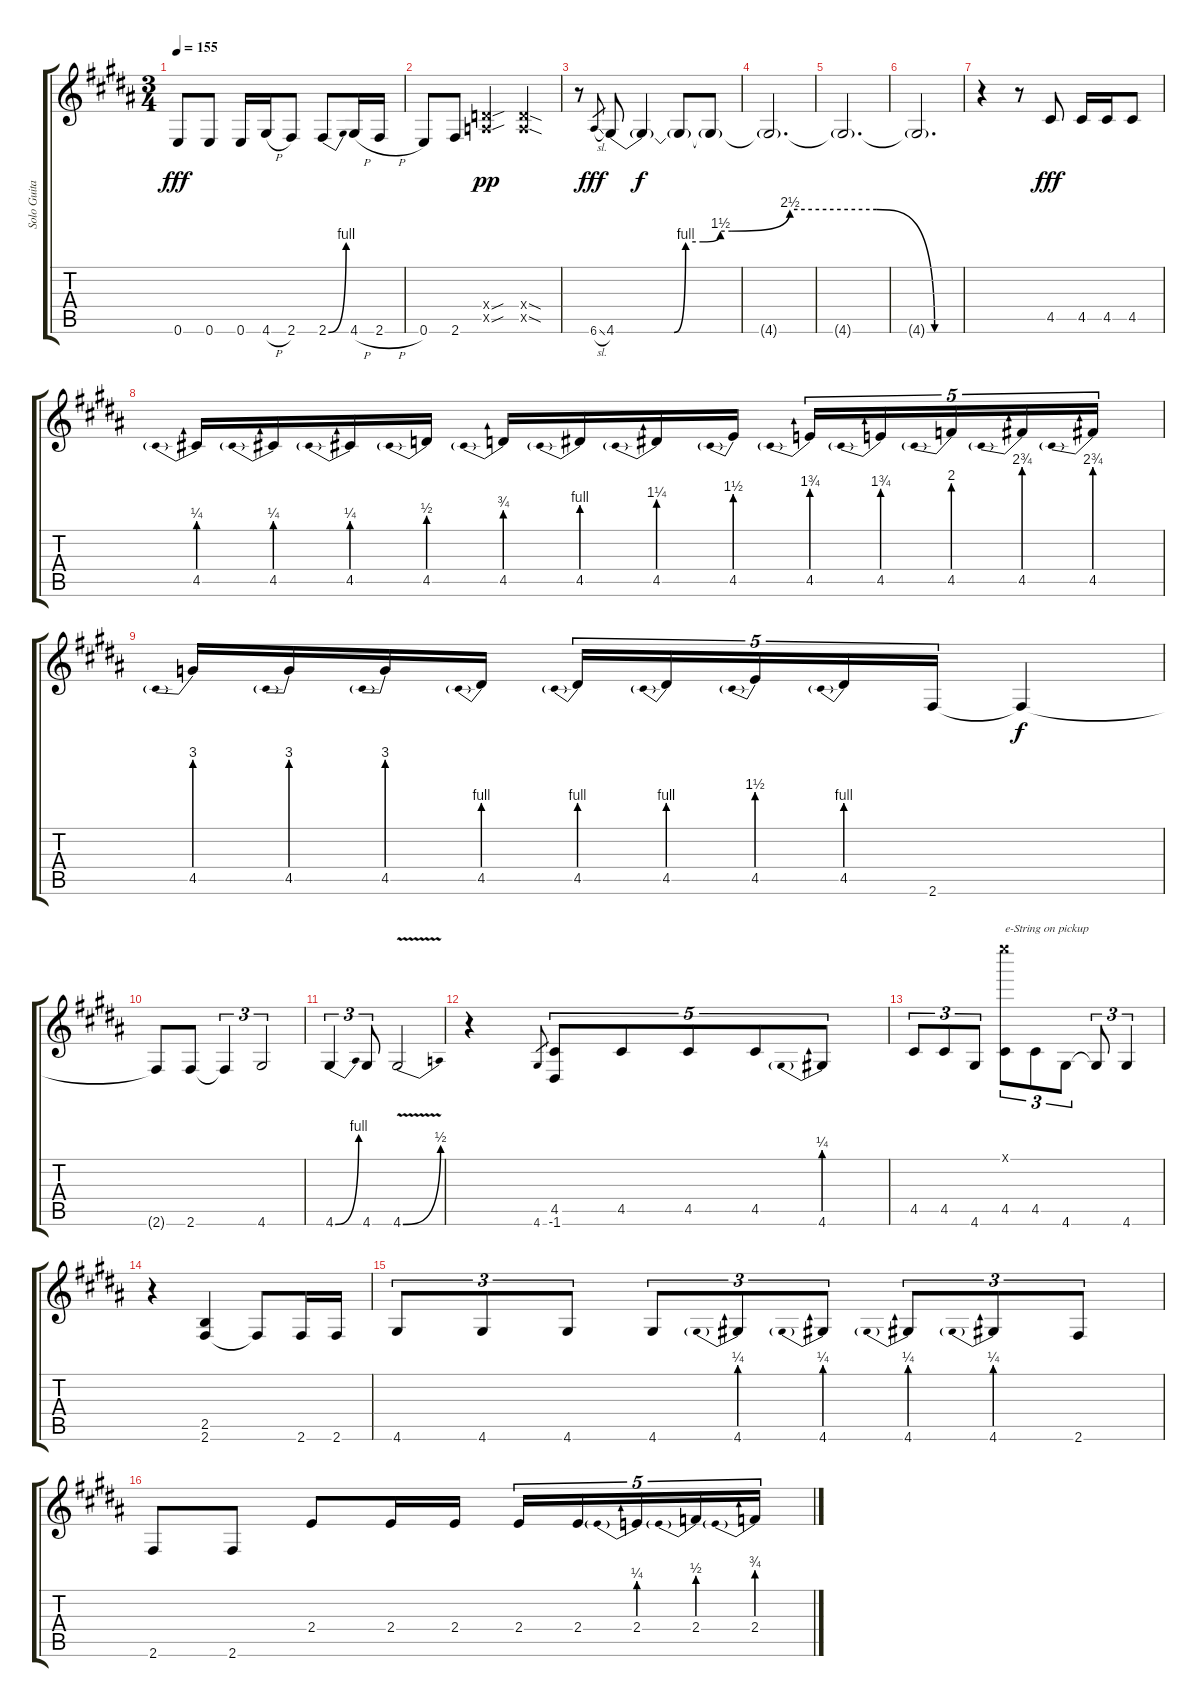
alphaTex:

\track ("Solo Guitar" "Solo Guita") {instrument distortionguitar}
\staff {score tabs}
\tuning (E4 B3 G3 D3 A2 E2) {hide}
\ts (3 4)
\tempo 155
\clef g2
\ks b
0.6.8{dy fff} 0.6.8 0.6.16 4.6{h}.16 2.6.8 2.6{be (bend 0 0 60 4)}.8 4.6{h}.16 2.6{h}.16 |
0.6.8 2.6.8 (0.4{sou x} 0.5{sou x}).4{dy pp} (0.4{sod x} 0.5{sod x}).4 |
r.8 6.6{sl}.8{gr dy fff} 4.6{be (custom 0 0 10 0 12 4 15 4 18 6 20 6 30 10 45 10 55 0 60 0)}.8 4.6{t}.4{dy f} 4.6{t}.8 4.6{t}.8 |
4.6{t}.2{d} |
4.6{t}.2{d} |
4.6{t}.2{d} |
r.4 r.8 4.5.8{dy fff} 4.5.16 4.5.16 4.5.8 |
4.5{be (prebend 0 1 60 1)}.16 4.5{be (prebend 0 1 60 1)}.16 4.5{be (prebend 0 1 60 1)}.16 4.5{be (prebend 0 2 60 2)}.16 4.5{be (prebend 0 3 60 3)}.16 4.5{be (prebend 0 4 60 4)}.16 4.5{be (prebend 0 5 60 5)}.16 4.5{be (prebend 0 6 60 6)}.16 4.5{be (prebend 0 7 60 7)}.16{tu (5 4)} 4.5{be (prebend 0 7 60 7)}.16{tu (5 4)} 4.5{be (prebend 0 8 60 8)}.16{tu (5 4)} 4.5{be (prebend 0 11 60 11)}.16{tu (5 4)} 4.5{be (prebend 0 11 60 11)}.16{tu (5 4)} |
4.5{be (prebend 0 12 60 12)}.16 4.5{be (prebend 0 12 60 12)}.16 4.5{be (prebend 0 12 60 12)}.16 4.5{be (prebend 0 4 60 4)}.16 4.5{be (prebend 0 4 60 4)}.16{tu (5 4)} 4.5{be (prebend 0 4 60 4)}.16{tu (5 4)} 4.5{be (prebend 0 6 60 6)}.16{tu (5 4)} 4.5{be (prebend 0 4 60 4)}.16{tu (5 4)} 2.6.16{tu (5 4)} 2.6{t}.4{dy f} |
2.6{t}.8 2.6.8 2.6{t}.4{tu (3 2)} 4.6.2{tu (3 2)} |
4.6{be (bend 0 0 60 4)}.4{tu (3 2)} 4.6.8{tu (3 2)} 4.6{be (bend 0 0 60 2) v}.2 |
r.4 4.6.8{gr} (4.5 -1.6).8{tu (5 4)} 4.5.8{tu (5 4)} 4.5.8{tu (5 4)} 4.5.8{tu (5 4)} 4.6{be (prebend 0 1 60 1)}.8{tu (5 4)} |
4.5.8{tu (3 2)} 4.5.8{tu (3 2)} 4.6.8{tu (3 2)} (24.1{x} 4.5).8{tu (3 2) txt "e-String on pickup"} 4.5.8{tu (3 2)} 4.6.8{tu (3 2)} 4.6{t}.8{tu (3 2)} 4.6.4{tu (3 2)} |
r.4 (2.5 2.6).4 2.6{t}.8 2.6.16 2.6.16 |
4.6.8{tu (3 2)} 4.6.8{tu (3 2)} 4.6.8{tu (3 2)} 4.6.8{tu (3 2)} 4.6{be (prebend 0 1 60 1)}.8{tu (3 2)} 4.6{be (prebend 0 1 60 1)}.8{tu (3 2)} 4.6{be (prebend 0 1 60 1)}.8{tu (3 2)} 4.6{be (prebend 0 1 60 1)}.8{tu (3 2)} 2.6.8{tu (3 2)} |
2.6.8 2.6.8 2.4.8 2.4.16 2.4.16 2.4.16{tu (5 4)} 2.4.16{tu (5 4)} 2.4{be (prebend 0 1 60 1)}.16{tu (5 4)} 2.4{be (prebend 0 2 60 2)}.16{tu (5 4)} 2.4{be (prebend 0 3 60 3)}.16{tu (5 4)}
